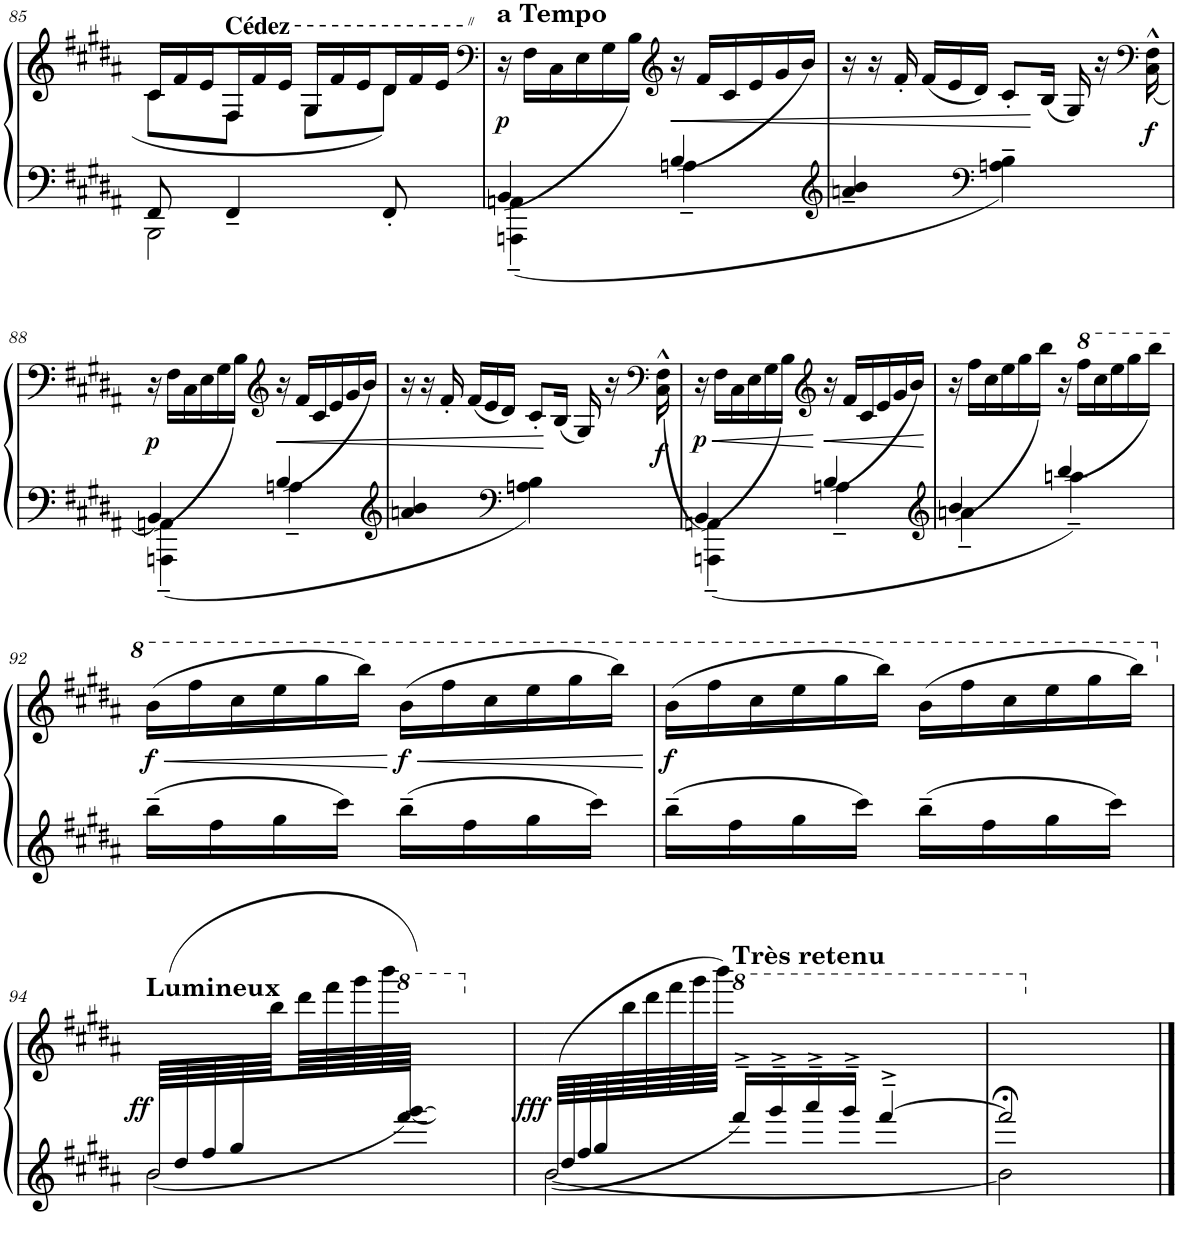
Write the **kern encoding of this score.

**kern	**kern	**dynam
*part1	*part1	*part1
*staff2	*staff1	*staff1/2
*I"Piano	*	*
*I'Pno.	*	*
!!LO:PB:g=z
*clefF4	*clefG2	*
*k[f#c#g#d#a#]	*k[f#c#g#d#a#]	*
*M2/4	*M2/4	*
=85	=85	=85
*^	*	*
*	*	*Xbrackettup	*
*	*	*^	*
8FF#/	2BBB\	24c#/LL	8c#\L	.
.	.	24f#/	.	.
.	.	24e/	.	.
!	!	!LO:TX:a:t=Cédez	!	!
4FF#~</	.	24F#/	8F#\J	.
.	.	24f#/	.	.
.	.	24e/JJ	.	.
.	.	24G#/LL	8G#\L	.
.	.	24f#/	.	.
.	.	24e/	.	.
8FF#'</	.	24d#/	8d#\J	.
.	.	24f#/	.	.
.	.	24e/JJ	.	.
*	*	*v	*v	*
!	!	!LO:TX:a:t=<sym>caesura</sym>	!
=86	=86	=86	=86
*	*	*clefF4	*
*	*	*brackettup	*
!	!	!LO:TX:a:B:t=a Tempo	!
!	!	!	!LO:DY:b
4BB/	4AAAn\~ 4AAn\~	24r	p
.	.	24F#\LL	.
.	.	24C#\	.
.	.	24E\	.
.	.	24G#\	.
.	.	(24B\JJ	.
*	*	*clefG2	*
!	!	!	!LO:HP:b
(<4B/	4An~\	24r	<
.	.	24f#/LL	.
.	.	24c#/	.
.	.	24e/	.
.	.	24g#/	.
.	.	(24b/JJ	.
*v	*v	*	*
=87	=87	=87
*clefG2	*	*
4an/~ 4b/~	24r	.
.	24r	.
.	24f#'/	.
*	*Xbrackettup	*
.	24f#/LL	.
.	24e/	.
.	24d#/JJ)	.
*clefF4	*	*
4An\~ 4B\~	12c#'/L	.
.	(24B/Jk	.
*	*brackettup	*
.	24G#/)	.
.	24r	.
*	*clefF4	*
!	!	!LO:DY:b
.	(<24C#\^^ 24F#\^^	f
!!LO:LB:g=z
=88	=88	=88
*^	*	*
!	!	!	!LO:DY:b
4BB/)	4AAAn\~ 4AAn\~	24r	p
.	.	24F#\LL	.
.	.	24C#\	.
.	.	24E\	.
.	.	24G#\	.
.	.	(24B\JJ	.
*	*	*clefG2	*
!	!	!	!LO:HP:b
(<4B/	4An~\	24r	<
.	.	24f#/LL	.
.	.	24c#/	.
.	.	24e/	.
.	.	24g#/	.
.	.	(24b/JJ	.
*v	*v	*	*
=89	=89	=89
*clefG2	*	*
4an/ 4b/	24r	.
.	24r	.
.	24f#'/	.
*	*Xbrackettup	*
.	(24f#/LL	.
.	24e/	.
.	24d#/JJ)	.
*clefF4	*	*
4An\ 4B\	12c#'/L	.
.	(24B/Jk	[
*	*brackettup	*
.	24G#/)	.
.	24r	.
*	*clefF4	*
!	!	!LO:DY:b
.	(<24C#\^^ 24F#\^^	f
=90	=90	=90
*^	*	*
!	!	!	!LO:HP:b
!	!	!	!LO:DY:n=1:b
4BB/)	4AAAn\~ 4AAn\~	24r	< p
.	.	24F#\LL	.
.	.	24C#\	.
.	.	24E\	.
.	.	24G#\	.
.	.	(24B\JJ	.
*	*	*clefG2	*
!	!	!	!LO:HP:n=1:b
(<4B/	4An~\	24r	[ <
.	.	24f#/LL	.
.	.	24c#/	.
.	.	24e/	.
.	.	24g#/	.
.	.	24b/JJ)	.
*v	*v	*	*
.	.	[
=91	=91	=91
*clefG2	*	*
*^	*	*
4b/	4an~\	24r	.
.	.	24ff#\LL	.
.	.	24cc#\	.
.	.	24ee\	.
.	.	24gg#\	.
.	.	(24bb\JJ	.
4bb/	4aan~\	24r	.
*	*	*8va	*
.	.	24fff#\LL	.
.	.	24ccc#\	.
.	.	24eee\	.
.	.	24ggg#\	.
.	.	24bbb\JJ)	.
*v	*v	*	*
!!LO:LB:g=z
=92	=92	=92
*	*Xbrackettup	*
!	!	!LO:HP:b
!	!	!LO:DY:n=1:b
16bb~\LL	(24bb\LL	< f
.	24fff#\	.
16ff#\	.	.
.	24ccc#\	.
16gg#\	24eee\	.
.	24ggg#\	.
16ccc#\JJ	.	.
.	24bbb\JJ)	.
!	!	!LO:DY:n=2:b
16bb~\LL	(24bb\LL	[ f
.	24fff#\	.
16ff#\	.	.
.	24ccc#\	.
16gg#\	24eee\	.
.	24ggg#\	.
16ccc#\JJ	.	.
.	24bbb\JJ)	.
.	.	[
=93	=93	=93
!	!	!LO:DY:b
16bb~\LL	(24bb\LL	f
.	24fff#\	.
16ff#\	.	.
.	24ccc#\	.
16gg#\	24eee\	.
.	24ggg#\	.
16ccc#\JJ	.	.
.	24bbb\JJ)	.
16bb~\LL	(24bb\LL	.
.	24fff#\	.
16ff#\	.	.
.	24ccc#\	.
16gg#\	24eee\	.
.	24ggg#\	.
16ccc#\JJ	.	.
.	24bbb\JJ)	.
!!LO:LB:g=z
=94	=94	=94
*Xbrackettup	*	*
*^	*	*
*	*	*X8va	*
!	!	!LO:TX:a:B:t=Lumineux	!
!	!	!	!LO:DY:b
40b/LLLL	(<2b\	10ryy	ff
40dd#/	.	.	.
40ff#/	.	.	.
40gg#/	.	.	.
8ryy	.	40bb\	.
.	.	40ddd#\	.
.	.	40fff#\	.
.	.	40ggg#\	.
.	.	40bbb\	.
*8va	*	*	*
[40ffff#/ [40gggg#/JJJJ	.	40ryy	.
4ffff#] 4gggg#]	.	4ryy	.
=95	=95	=95	=95
*X8va	*	*	*
*brackettup	*	*	*
!	!	!	!LO:DY:b
100b/LLLL	[<2b\	25ryy	fff
100dd#/	.	.	.
100ff#/	.	.	.
100gg#/	.	.	.
*	*	*brackettup	*
20ryy	.	100bb\	.
.	.	100ddd#\	.
.	.	100fff#\	.
.	.	100ggg#\	.
.	.	100bbb\JJJJ)	.
*8va	*	*	*
!	!	!LO:TX:a:B:t=Très retenu	!
25ffff#~>^>/LL	.	100%41ryy	.
25gggg#~>^>/	.	.	.
25aaaa#~>^>/	.	.	.
25gggg#~>^>/JJ	.	.	.
[>4ffff#~>^>/	.	.	.
=96	=96	=96	=96
2ffff#;</]	2b\]	2ryy	.
*X8va	*	*	*
*v	*v	*	*
==	==	==
*-	*-	*-
